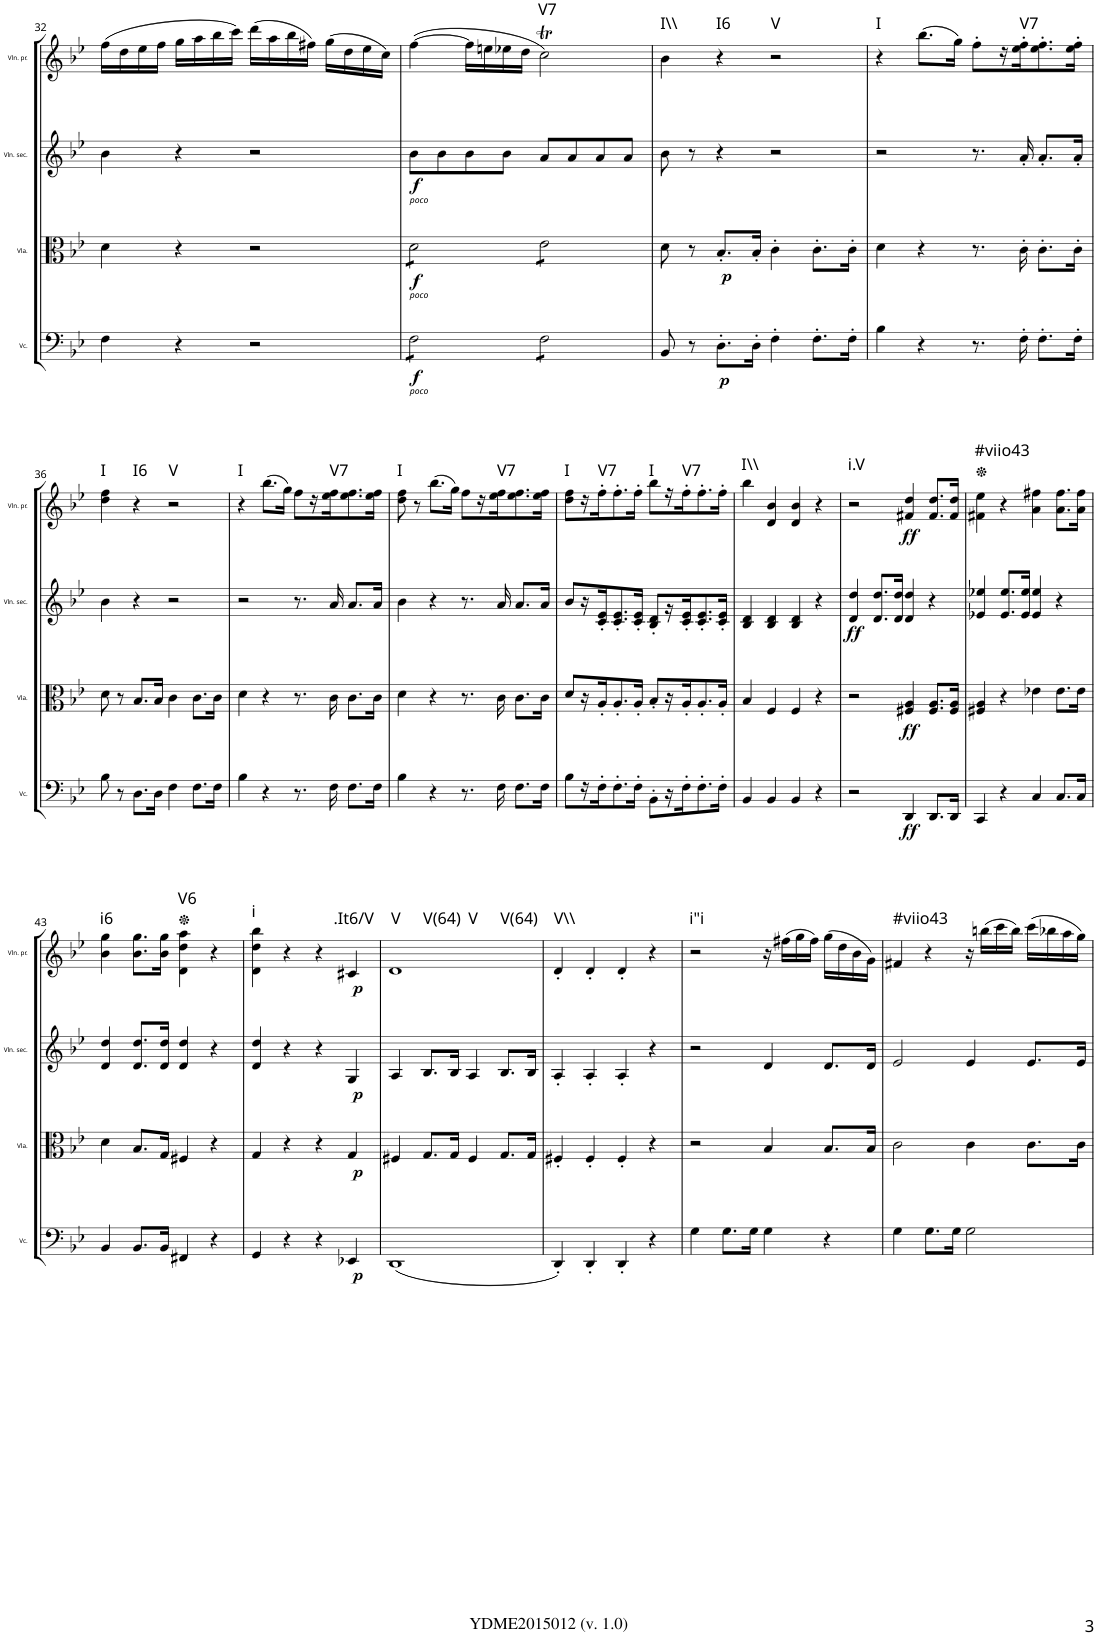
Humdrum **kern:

**kern	**dynam	**kern	**dynam	**kern	**dynam	**kern	**dynam	**harte
*part4	*part4	*part3	*part3	*part2	*part2	*part1	*part1	*part1
*staff4	*staff4	*staff3	*staff3	*staff2	*staff2	*staff1	*staff1	*
*I"Violoncelle	*	*I"Viola	*	*I"Violino secondo	*	*I"Violino primo	*	*
*I'Vc.	*	*I'Vla.	*	*I'Vln. sec.	*	*I'Vln. pr.	*	*
!!LO:PB:g=z
*clefF4	*	*clefC3	*	*clefG2	*	*clefG2	*	*
*k[b-e-]	*	*k[b-e-]	*	*k[b-e-]	*	*k[b-e-]	*	*
*B-:	*	*B-:	*	*B-:	*	*B-:	*	*
*M2/2	*	*M2/2	*	*M2/2	*	*M2/2	*	*
*met(c|)	*	*met(c|)	*	*met(c|)	*	*met(c|)	*	*
=32	=32	=32	=32	=32	=32	=32	=32	=32
4F\	.	4d\	.	4b-\	.	(16ff\LL	.	.
.	.	.	.	.	.	16dd\	.	.
.	.	.	.	.	.	16ee-\	.	.
.	.	.	.	.	.	16ff\JJ	.	.
4r	.	4r	.	4r	.	16gg\LL	.	.
.	.	.	.	.	.	16aa\	.	.
.	.	.	.	.	.	16bb-\	.	.
.	.	.	.	.	.	16ccc\JJ)	.	.
2r	.	2r	.	2r	.	(16ddd\LL	.	.
.	.	.	.	.	.	16aa\	.	.
.	.	.	.	.	.	16bb-\	.	.
.	.	.	.	.	.	16ff#X\JJ)	.	.
.	.	.	.	.	.	(16gg\LL	.	.
.	.	.	.	.	.	16dd\	.	.
.	.	.	.	.	.	16ee-\	.	.
.	.	.	.	.	.	16cc\JJ)	.	.
=33	=33	=33	=33	=33	=33	=33	=33	=33
!	!	!	!	!LO:TX:b:i:t=poco	!	!	!	!
!	!	!LO:TX:b:i:t=poco	!	!	!	!	!	!
!LO:TX:b:i:t=poco	!	!	!	!	!	!	!	!
!	!LO:DY:b	!	!LO:DY:b	!	!LO:DY:b	!	!	!
*tremolo	*	*	*	*	*	*	*	*
*	*	*tremolo	*	*	*	*	*	*
8F\L	f	8d\L	f	8b-\L	f	([4ff\	.	.
8F\	.	8d\	.	8b-\	.	.	.	.
8F\	.	8d\	.	8b-\	.	16ff\LL]	.	.
.	.	.	.	.	.	16een\	.	.
8F\J	.	8d\J	.	8b-\J	.	16ee-X\	.	.
.	.	.	.	.	.	16dd\JJ	.	.
!	!	!	!	!	!	!	!	!LO:H:kt=V7
8F\L	.	8e-\L	.	8a/L	.	2ccT\)	.	N
8F\	.	8e-\	.	8a/	.	.	.	.
8F\	.	8e-\	.	8a/	.	.	.	.
8F\J	.	8e-\J	.	8a/J	.	.	.	.
*	*	*Xtremolo	*	*	*	*	*	*
*Xtremolo	*	*	*	*	*	*	*	*
=34	=34	=34	=34	=34	=34	=34	=34	=34
!	!	!	!	!	!	!	!	!LO:H:kt=I\\
8BB-/	.	8d\	.	8b-\	.	4b-\	.	N
8r	.	8r	.	8r	.	.	.	.
!	!LO:DY:b	!	!LO:DY:b	!	!	!	!	!LO:H:kt=I6
8.D'\L	p	8.B-'/L	p	4r	.	4r	.	N
16D'\Jk	.	16B-'/Jk	.	.	.	.	.	.
!	!	!	!	!	!	!	!	!LO:H:kt=V
4F'\	.	4c'\	.	2r	.	2r	.	N
8.F'\L	.	8.c'\L	.	.	.	.	.	.
16F'\Jk	.	16c'\Jk	.	.	.	.	.	.
=35	=35	=35	=35	=35	=35	=35	=35	=35
!	!	!	!	!	!	!	!	!LO:H:kt=I
4B-\	.	4d\	.	2r	.	4r	.	N
4r	.	4r	.	.	.	(8.bb-\L	.	.
.	.	.	.	.	.	16gg\Jk)	.	.
8.r	.	8.r	.	8.r	.	8ff'\L	.	.
.	.	.	.	.	.	16r	.	.
!	!	!	!	!	!	!	!	!LO:H:kt=V7
16F'\	.	16c'\	.	16a'/	.	16ee-\' 16ff\'J	.	N
8.F'\L	.	8.c'\L	.	8.a'/L	.	8.ee-\' 8.ff\'	.	.
16F'\Jk	.	16c'\Jk	.	16a'/Jk	.	16ee-\' 16ff\'Jk	.	.
!!LO:LB:g=z
=36	=36	=36	=36	=36	=36	=36	=36	=36
!	!	!	!	!	!	!	!	!LO:H:kt=I
8B-\	.	8d\	.	4b-\	.	4dd\ 4ff\	.	N
8r	.	8r	.	.	.	.	.	.
!	!	!	!	!	!	!	!	!LO:H:kt=I6
8.D\L	.	8.B-/L	.	4r	.	4r	.	N
16D\Jk	.	16B-/Jk	.	.	.	.	.	.
!	!	!	!	!	!	!	!	!LO:H:kt=V
4F\	.	4c\	.	2r	.	2r	.	N
8.F\L	.	8.c\L	.	.	.	.	.	.
16F\Jk	.	16c\Jk	.	.	.	.	.	.
=37	=37	=37	=37	=37	=37	=37	=37	=37
!	!	!	!	!	!	!	!	!LO:H:kt=I
4B-\	.	4d\	.	2r	.	4r	.	N
4r	.	4r	.	.	.	(8.bb-\L	.	.
.	.	.	.	.	.	16gg\Jk)	.	.
8.r	.	8.r	.	8.r	.	8ff\L	.	.
.	.	.	.	.	.	16r	.	.
!	!	!	!	!	!	!	!	!LO:H:kt=V7
16F\	.	16c\	.	16a/	.	16ee-\ 16ff\J	.	N
8.F\L	.	8.c\L	.	8.a/L	.	8.ee-\ 8.ff\	.	.
16F\Jk	.	16c\Jk	.	16a/Jk	.	16ee-\ 16ff\Jk	.	.
=38	=38	=38	=38	=38	=38	=38	=38	=38
!	!	!	!	!	!	!	!	!LO:H:kt=I
4B-\	.	4d\	.	4b-\	.	8dd\ 8ff\	.	N
.	.	.	.	.	.	8r	.	.
4r	.	4r	.	4r	.	(8.bb-\L	.	.
.	.	.	.	.	.	16gg\Jk)	.	.
8.r	.	8.r	.	8.r	.	8ff\L	.	.
.	.	.	.	.	.	16r	.	.
!	!	!	!	!	!	!	!	!LO:H:kt=V7
16F\	.	16c\	.	16a/	.	16ee-\ 16ff\J	.	N
8.F\L	.	8.c\L	.	8.a/L	.	8.ee-\ 8.ff\	.	.
16F\Jk	.	16c\Jk	.	16a/Jk	.	16ee-\ 16ff\Jk	.	.
=39	=39	=39	=39	=39	=39	=39	=39	=39
!	!	!	!	!	!	!	!	!LO:H:kt=I
8B-\L	.	8d/L	.	8b-/L	.	8dd\ 8ff\L	.	N
16r	.	16r	.	16r	.	16r	.	.
!	!	!	!	!	!	!	!	!LO:H:kt=V7
16F'\J	.	16A'/J	.	16c/' 16e-/'J	.	16ff'\J	.	N
8.F'\	.	8.A'/	.	8.c/' 8.e-/'	.	8.ff'\	.	.
16F'\Jk	.	16A'/Jk	.	16c/' 16e-/'Jk	.	16ff'\Jk	.	.
!	!	!	!	!	!	!	!	!LO:H:kt=I
8BB-'\L	.	8B-'/L	.	8B-/' 8d/'L	.	8bb-\L	.	N
16r	.	16r	.	16r	.	16r	.	.
!	!	!	!	!	!	!	!	!LO:H:kt=V7
16F'\J	.	16A'/J	.	16c/' 16e-/'J	.	16ff'\J	.	N
8.F'\	.	8.A'/	.	8.c/' 8.e-/'	.	8.ff'\	.	.
16F'\Jk	.	16A'/Jk	.	16c/' 16e-/'Jk	.	16ff'\Jk	.	.
=40	=40	=40	=40	=40	=40	=40	=40	=40
!	!	!	!	!	!	!	!	!LO:H:kt=I\\
4BB-/	.	4B-/	.	4B-/ 4d/	.	4bb-\	.	N
4BB-/	.	4F/	.	4B-/ 4d/	.	4d/ 4b-/	.	.
4BB-/	.	4F/	.	4B-/ 4d/	.	4d/ 4b-/	.	.
4r	.	4r	.	4r	.	4r	.	.
=41	=41	=41	=41	=41	=41	=41	=41	=41
!	!	!	!	!	!LO:DY:b	!	!	!LO:H:kt=i.V
2r	.	2r	.	4d/ 4dd/	ff	2r	.	N
.	.	.	.	8.d/ 8.dd/L	.	.	.	.
.	.	.	.	16d/ 16dd/Jk	.	.	.	.
!	!LO:DY:b	!	!LO:DY:b	!	!	!	!LO:DY:b	!
4DD/	ff	4F#X/ 4A/	ff	4d/ 4dd/	.	4f#X/ 4dd/	ff	.
8.DD/L	.	8.F#/ 8.A/L	.	4r	.	8.f#/ 8.dd/L	.	.
16DD/Jk	.	16F#/ 16A/Jk	.	.	.	16f#/ 16dd/Jk	.	.
=42	=42	=42	=42	=42	=42	=42	=42	=42
!	!	!	!	!	!	!	!	!LO:H:kt=#viio43
4CC/	.	4F#X/ 4A/	.	4e-X/ 4ee-X/	.	4f#X\ 4ee-\	.	N
4r	.	4r	.	8.e-/ 8.ee-/L	.	4r	.	.
.	.	.	.	16e-/ 16ee-/Jk	.	.	.	.
4C/	.	4e-X\	.	4e-/ 4ee-/	.	4a\ 4ff#X\	.	.
8.C/L	.	8.e-\L	.	4r	.	8.a\ 8.ff#\L	.	.
16C/Jk	.	16e-\Jk	.	.	.	16a\ 16ff#\Jk	.	.
!!LO:LB:g=z
=43	=43	=43	=43	=43	=43	=43	=43	=43
!	!	!	!	!	!	!	!	!LO:H:kt=i6
4BB-/	.	4d\	.	4d/ 4dd/	.	4b-\ 4gg\	.	N
8.BB-/L	.	8.B-/L	.	8.d/ 8.dd/L	.	8.b-\ 8.gg\L	.	.
16BB-/Jk	.	16G/Jk	.	16d/ 16dd/Jk	.	16b-\ 16gg\Jk	.	.
!	!	!	!	!	!	!	!	!LO:H:kt=V6
4FF#X/	.	4F#X/	.	4d/ 4dd/	.	4d\ 4dd\ 4aa\	.	N
4r	.	4r	.	4r	.	4r	.	.
=44	=44	=44	=44	=44	=44	=44	=44	=44
!	!	!	!	!	!	!	!	!LO:H:kt=i
4GG/	.	4G/	.	4d/ 4dd/	.	4d\ 4dd\ 4bb-\	.	N
4r	.	4r	.	4r	.	4r	.	.
4r	.	4r	.	4r	.	4r	.	.
!	!LO:DY:b	!	!LO:DY:b	!	!LO:DY:b	!	!LO:DY:b	!LO:H:kt=.It6/V
4EE-X/	p	4G/	p	4G/	p	4c#X/	p	N
=45	=45	=45	=45	=45	=45	=45	=45	=45
!	!	!	!	!	!	!	!	!LO:H:n=1:kt=V
!	!	!	!	!	!	!	!	!LO:H:n=2:kt=V(64)
!	!	!	!	!	!	!	!	!LO:H:n=3:kt=V
!	!	!	!	!	!	!	!	!LO:H:n=4:kt=V(64)
(1DD	.	4F#X/	.	4A/	.	1d	.	N N N N
.	.	8.G/L	.	8.B-/L	.	.	.	.
.	.	16G/Jk	.	16B-/Jk	.	.	.	.
.	.	4F#/	.	4A/	.	.	.	.
.	.	8.G/L	.	8.B-/L	.	.	.	.
.	.	16G/Jk	.	16B-/Jk	.	.	.	.
=46	=46	=46	=46	=46	=46	=46	=46	=46
!	!	!	!	!	!	!	!	!LO:H:kt=V\\
4DD'/)	.	4F#X'/	.	4A'/	.	4d'/	.	N
4DD'/	.	4F#'/	.	4A'/	.	4d'/	.	.
4DD'/	.	4F#'/	.	4A'/	.	4d'/	.	.
4r	.	4r	.	4r	.	4r	.	.
=47	=47	=47	=47	=47	=47	=47	=47	=47
!	!	!	!	!	!	!	!	!LO:H:kt=i"i
4G\	.	2r	.	2r	.	2r	.	N
8.G\L	.	.	.	.	.	.	.	.
16G\Jk	.	.	.	.	.	.	.	.
4G\	.	4B-/	.	4d/	.	16r	.	.
.	.	.	.	.	.	(16ff#X\LL	.	.
.	.	.	.	.	.	16gg\	.	.
.	.	.	.	.	.	16ff#\JJ)	.	.
4r	.	8.B-/L	.	8.d/L	.	(16gg\LL	.	.
.	.	.	.	.	.	16dd\	.	.
.	.	.	.	.	.	16b-\	.	.
.	.	16B-/Jk	.	16d/Jk	.	16g\JJ)	.	.
=48	=48	=48	=48	=48	=48	=48	=48	=48
!	!	!	!	!	!	!	!	!LO:H:kt=#viio43
4G\	.	2c\	.	2e-/	.	4f#X/	.	N
8.G\L	.	.	.	.	.	4r	.	.
16G\Jk	.	.	.	.	.	.	.	.
2G\	.	4c\	.	4e-/	.	16r	.	.
.	.	.	.	.	.	(16bbn\LL	.	.
.	.	.	.	.	.	16ccc\	.	.
.	.	.	.	.	.	16bb\JJ)	.	.
.	.	8.c\L	.	8.e-/L	.	(16ccc\LL	.	.
.	.	.	.	.	.	16bb-X\	.	.
.	.	.	.	.	.	16aa\	.	.
.	.	16c\Jk	.	16e-/Jk	.	16gg\JJ)	.	.
=	=	=	=	=	=	=	=	=
*-	*-	*-	*-	*-	*-	*-	*-	*-
